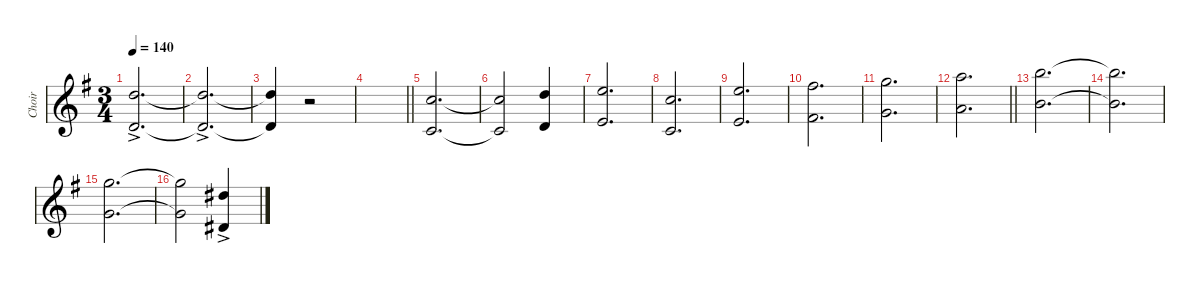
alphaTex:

\defaultSystemsLayout 8
\hideDynamics
\bracketExtendMode groupsimilarinstruments
\firstSystemTrackNameMode fullname
\otherSystemsTrackNameOrientation horizontal
\track ("Choir" "chr.") {defaultSystemsLayout 8 instrument choiraahs}
\staff {score}
\tuning (E4 B3 G3 D3 A2 E2)
\ts (3 4)
\tempo 140
\clef g2
\ks g
(15.2{ac acc forcenatural} 12.4{ac acc forcenatural}).2{d dy fff beam Up} |
(15.2{ac t acc forcenatural} 12.4{ac t acc forcenatural}).2{d beam Up} |
(12.4{t acc forcenatural} 15.2{t acc forcenatural}).4{beam Up} r.2{beam Up} |
\barLineRight lightlight
|
(13.2{acc forcenatural} 10.4{acc forcenatural}).2{d dy f beam Up} |
(13.2{t acc forcenatural} 10.4{t acc forcenatural}).2{beam Up} (15.2{acc forcenatural} 12.4{acc forcenatural}).4{beam Up} |
(17.2{acc forcenatural} 14.4{acc forcenatural}).2{d beam Up} |
(13.2{acc forcenatural} 10.4{acc forcenatural}).2{d beam Up} |
(17.2{acc forcenatural} 14.4{acc forcenatural}).2{d beam Up} |
(19.2{acc #} 16.4{acc #}).2{d beam Down} |
(20.2{acc forcenatural} 17.4{acc forcenatural}).2{d beam Down} |
\barLineRight lightlight
(22.2{acc forcenatural} 19.4{acc forcenatural}).2{d beam Down} |
(24.2{acc forcenatural} 21.4{acc forcenatural}).2{d beam Down} |
(24.2{t acc forcenatural} 21.4{t acc forcenatural}).2{d beam Down} |
(20.2{acc forcenatural} 17.4{acc forcenatural}).2{d beam Down} |
(20.2{t acc forcenatural} 17.4{t acc forcenatural}).2{beam Down} (16.2{ac acc #} 13.4{ac acc #}).4{dy fff beam Up}
